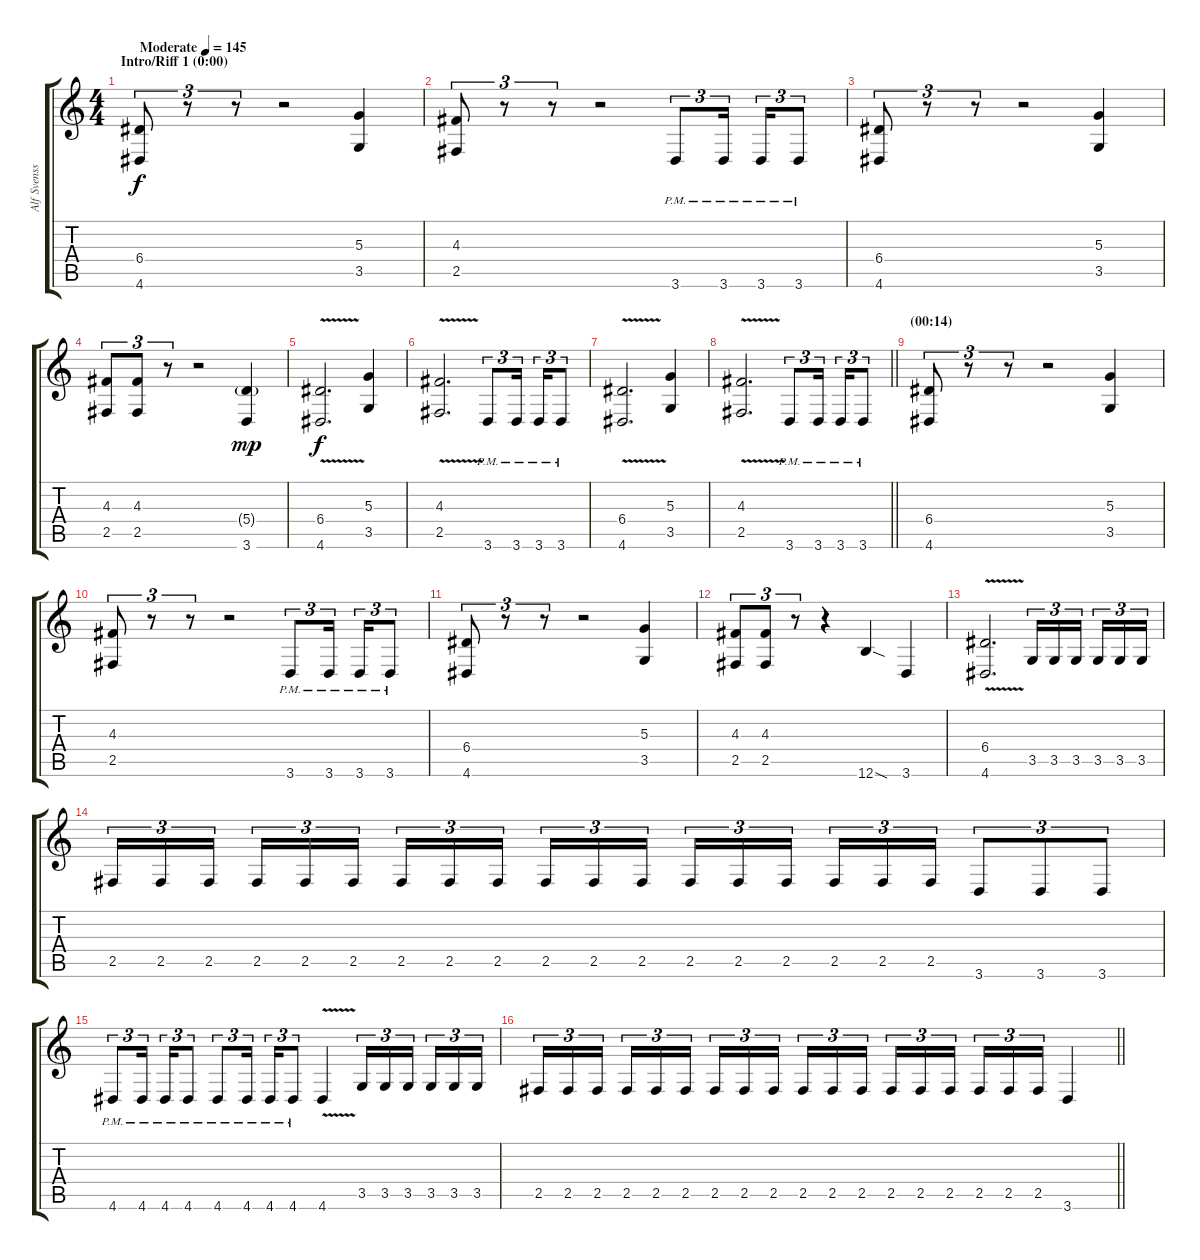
\track ("Alf Svensson" "Alf Svenss") {instrument distortionguitar}
\staff {score tabs}
\tuning (B3 Gb3 D3 A2 E2 B1) {hide}
\ts (4 4)
\section ("" "Intro/Riff 1 (0:00)")
\tempo (145 "Moderate")
\clef g2
\ks c
(6.4 4.6).8{tu (3 2) dy f instrument distortionguitar} r.8{tu (3 2)} r.8{tu (3 2)} r.2 (5.3 3.5).4 |
(4.3 2.5).8{tu (3 2)} r.8{tu (3 2)} r.8{tu (3 2)} r.2 3.6{pm}.8{tu (3 2)} 3.6{pm}.16{tu (3 2) beam splitsecondary} 3.6{pm}.16{tu (3 2)} 3.6{pm}.8{tu (3 2)} |
(6.4 4.6).8{tu (3 2)} r.8{tu (3 2)} r.8{tu (3 2)} r.2 (5.3 3.5).4 |
(4.3 2.5).8{tu (3 2)} (4.3 2.5).8{tu (3 2)} r.8{tu (3 2)} r.2 (5.4{g} 3.6).4{dy mp} |
(6.4{v} 4.6{v}).2{d dy f} (5.3 3.5).4 |
(4.3{v} 2.5{v}).2{d} 3.6{pm}.8{tu (3 2)} 3.6{pm}.16{tu (3 2) beam splitsecondary} 3.6{pm}.16{tu (3 2)} 3.6{pm}.8{tu (3 2)} |
(6.4{v} 4.6{v}).2{d} (5.3 3.5).4 |
\barLineRight lightlight
(4.3{v} 2.5{v}).2{d} 3.6{pm}.8{tu (3 2)} 3.6{pm}.16{tu (3 2) beam splitsecondary} 3.6{pm}.16{tu (3 2)} 3.6{pm}.8{tu (3 2)} |
\section ("" "(00:14)")
(6.4 4.6).8{tu (3 2)} r.8{tu (3 2)} r.8{tu (3 2)} r.2 (5.3 3.5).4 |
(4.3 2.5).8{tu (3 2)} r.8{tu (3 2)} r.8{tu (3 2)} r.2 3.6{pm}.8{tu (3 2)} 3.6{pm}.16{tu (3 2) beam splitsecondary} 3.6{pm}.16{tu (3 2)} 3.6{pm}.8{tu (3 2)} |
(6.4 4.6).8{tu (3 2)} r.8{tu (3 2)} r.8{tu (3 2)} r.2 (5.3 3.5).4 |
(4.3 2.5).8{tu (3 2)} (4.3 2.5).8{tu (3 2)} r.8{tu (3 2)} r.4 12.6{sod}.4 3.6.4 |
(6.4{v} 4.6{v}).2{d} 3.5.16{tu (3 2)} 3.5.16{tu (3 2)} 3.5.16{tu (3 2) beam splitsecondary} 3.5.16{tu (3 2)} 3.5.16{tu (3 2)} 3.5.16{tu (3 2)} |
2.5.16{tu (3 2)} 2.5.16{tu (3 2)} 2.5.16{tu (3 2) beam splitsecondary} 2.5.16{tu (3 2)} 2.5.16{tu (3 2)} 2.5.16{tu (3 2)} 2.5.16{tu (3 2)} 2.5.16{tu (3 2)} 2.5.16{tu (3 2) beam splitsecondary} 2.5.16{tu (3 2)} 2.5.16{tu (3 2)} 2.5.16{tu (3 2)} 2.5.16{tu (3 2)} 2.5.16{tu (3 2)} 2.5.16{tu (3 2) beam splitsecondary} 2.5.16{tu (3 2)} 2.5.16{tu (3 2)} 2.5.16{tu (3 2)} 3.6.8{tu (3 2)} 3.6.8{tu (3 2)} 3.6.8{tu (3 2)} |
4.6{pm}.8{tu (3 2)} 4.6{pm}.16{tu (3 2) beam splitsecondary} 4.6{pm}.16{tu (3 2)} 4.6{pm}.8{tu (3 2)} 4.6{pm}.8{tu (3 2)} 4.6{pm}.16{tu (3 2) beam splitsecondary} 4.6{pm}.16{tu (3 2)} 4.6{pm}.8{tu (3 2)} 4.6{v}.4 3.5.16{tu (3 2)} 3.5.16{tu (3 2)} 3.5.16{tu (3 2) beam splitsecondary} 3.5.16{tu (3 2)} 3.5.16{tu (3 2)} 3.5.16{tu (3 2)} |
\barLineRight lightlight
2.5.16{tu (3 2)} 2.5.16{tu (3 2)} 2.5.16{tu (3 2) beam splitsecondary} 2.5.16{tu (3 2)} 2.5.16{tu (3 2)} 2.5.16{tu (3 2)} 2.5.16{tu (3 2)} 2.5.16{tu (3 2)} 2.5.16{tu (3 2) beam splitsecondary} 2.5.16{tu (3 2)} 2.5.16{tu (3 2)} 2.5.16{tu (3 2)} 2.5.16{tu (3 2)} 2.5.16{tu (3 2)} 2.5.16{tu (3 2) beam splitsecondary} 2.5.16{tu (3 2)} 2.5.16{tu (3 2)} 2.5.16{tu (3 2)} 3.6.4
